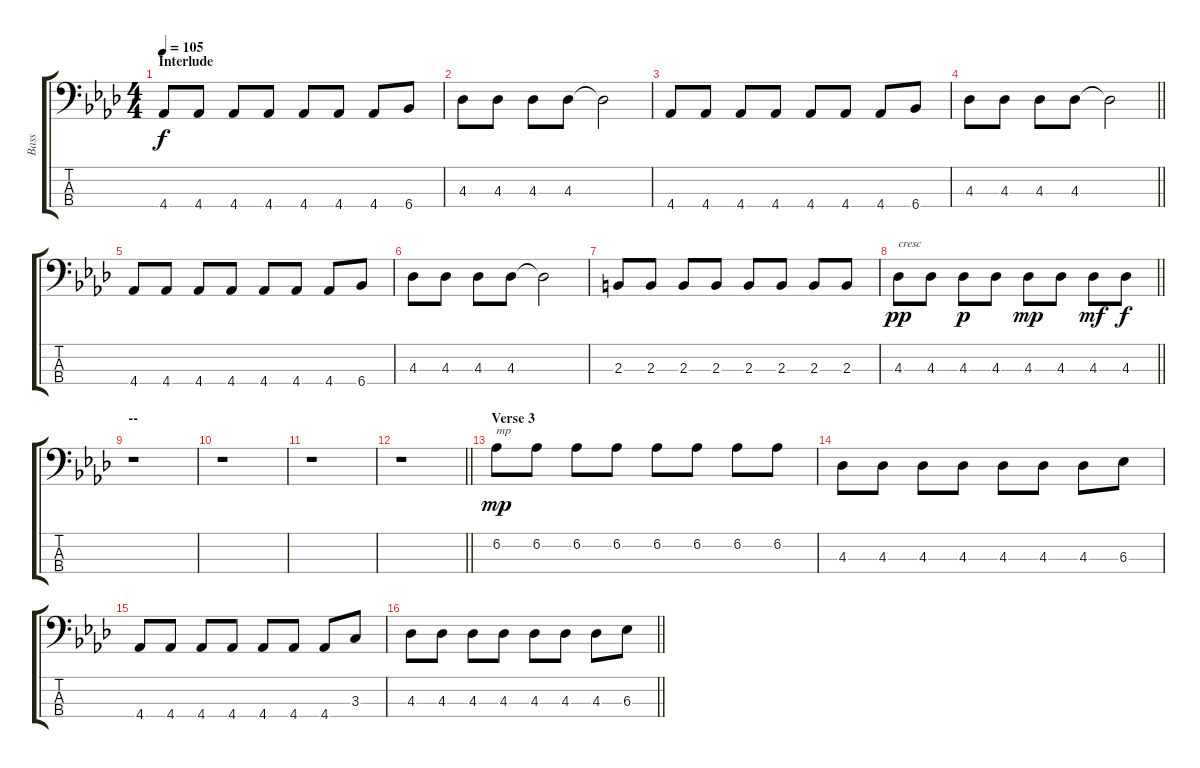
\track ("Bass" "Bass") {instrument electricbassfinger}
\staff {score tabs}
\tuning (G2 D2 A1 E1) {hide}
\ts (4 4)
\section ("" "Interlude")
\tempo 105
\clef f4
\ks fminor
4.4.8{dy f} 4.4.8 4.4.8 4.4.8 4.4.8 4.4.8 4.4.8 6.4.8 |
4.3.8 4.3.8 4.3.8 4.3.8 4.3{t}.2 |
4.4.8 4.4.8 4.4.8 4.4.8 4.4.8 4.4.8 4.4.8 6.4.8 |
\barLineRight lightlight
4.3.8 4.3.8 4.3.8 4.3.8 4.3{t}.2 |
\section ("" "")
4.4.8 4.4.8 4.4.8 4.4.8 4.4.8 4.4.8 4.4.8 6.4.8 |
4.3.8 4.3.8 4.3.8 4.3.8 4.3{t}.2 |
2.3.8 2.3.8 2.3.8 2.3.8 2.3.8 2.3.8 2.3.8 2.3.8 |
\barLineRight lightlight
4.3.8{txt "cresc" dy pp} 4.3.8 4.3.8{dy p} 4.3.8 4.3.8{dy mp} 4.3.8 4.3.8{dy mf} 4.3.8{dy f} |
\section ("" "--")
r.1 |
r.1 |
r.1 |
\barLineRight lightlight
r.1 |
\section ("" "Verse 3")
6.2.8{txt "mp" dy mp} 6.2.8 6.2.8 6.2.8 6.2.8 6.2.8 6.2.8 6.2.8 |
4.3.8 4.3.8 4.3.8 4.3.8 4.3.8 4.3.8 4.3.8 6.3.8 |
4.4.8 4.4.8 4.4.8 4.4.8 4.4.8 4.4.8 4.4.8 3.3.8 |
\barLineRight lightlight
4.3.8 4.3.8 4.3.8 4.3.8 4.3.8 4.3.8 4.3.8 6.3.8
